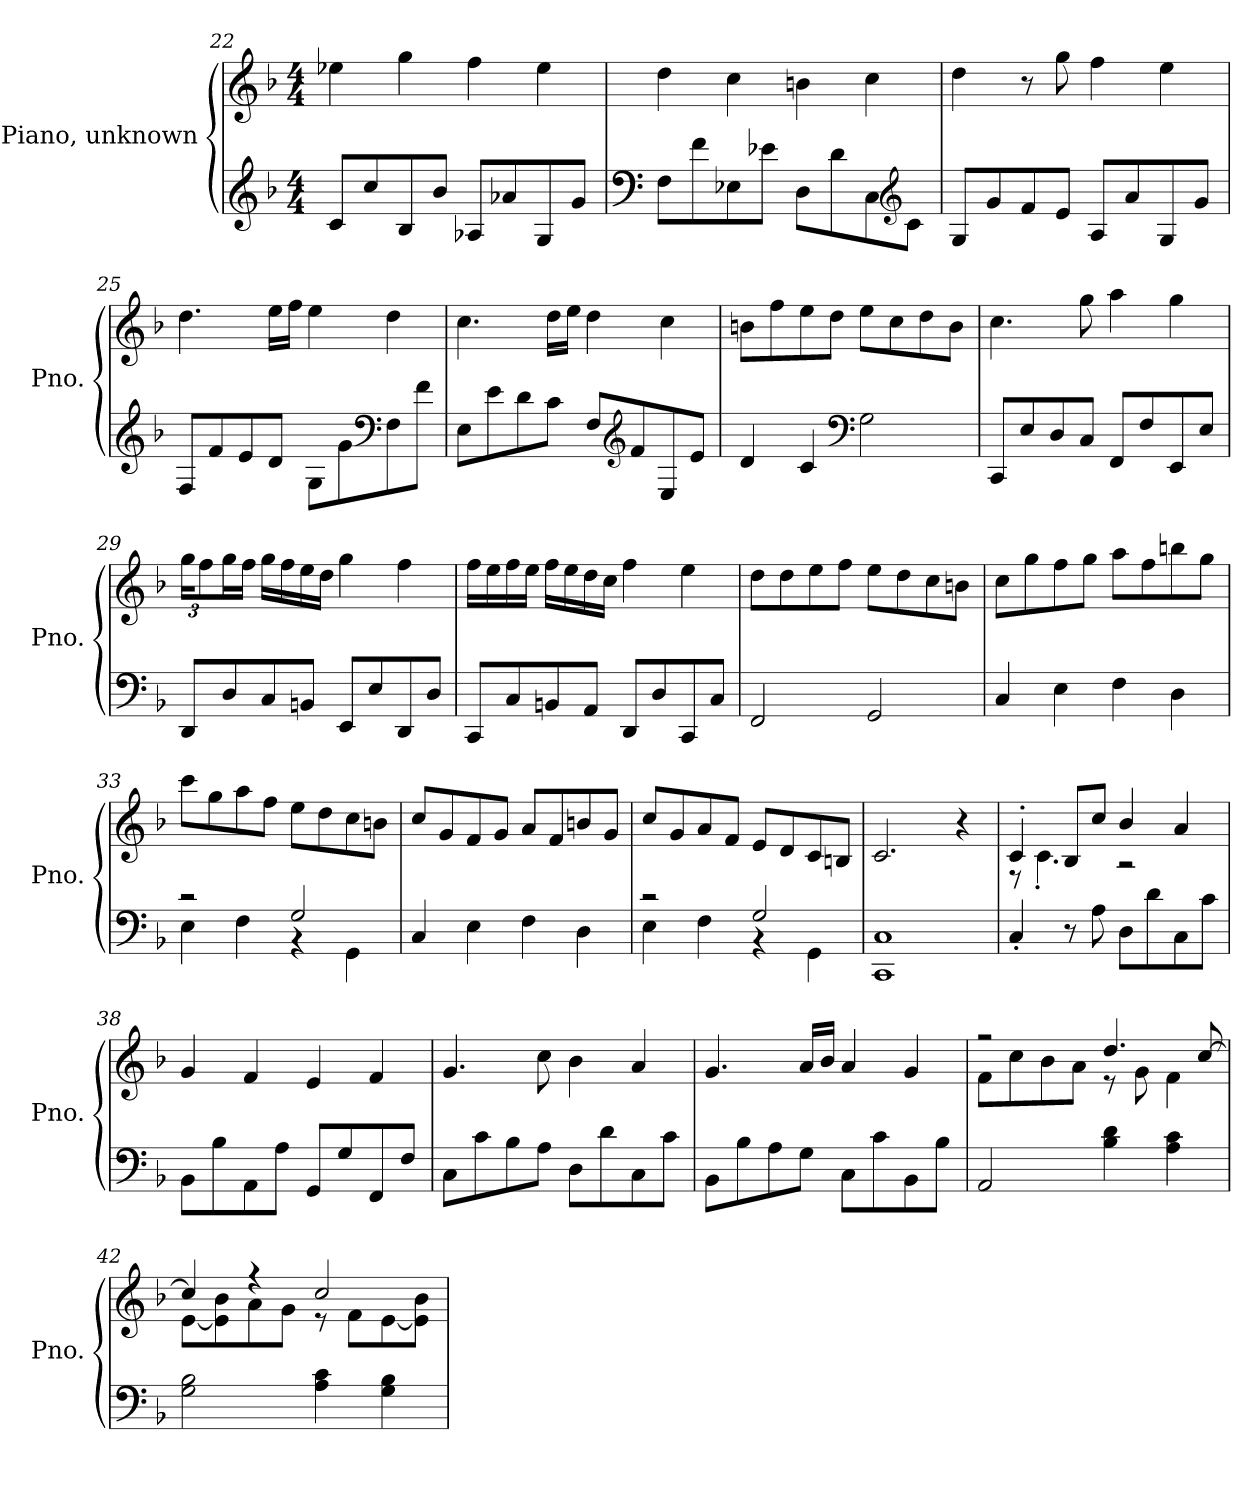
**kern	**kern
*part1	*part1
*staff2	*staff1
*I"Piano, unknown	*
*I'Pno.	*
*clefG2	*clefG2
*k[b-]	*k[b-]
*M4/4	*M4/4
=22	=22
8c/L	4ee-X\
8cc/	.
8B-/	4gg\
8b-/J	.
8A-X/L	4ff\
8a-X/	.
8G/	4ee-\
8g/J	.
!!LO:PB:g=z
=23	=23
*clefF4	*
8F\L	4dd\
8f\	.
8E-X\	4cc\
8e-X\J	.
8D\L	4bn\
8d\	.
8C\	4cc\
*clefG2	*
8c\J	.
=24	=24
8G/L	4dd\
8g/	.
8f/	8r
8e/J	8gg\
8A/L	4ff\
8a/	.
8G/	4ee\
8g/J	.
=25	=25
8F/L	4.dd\
8f/	.
8e/	.
8d/J	16ee\LL
.	16ff\JJ
8G\L	4ee\
8g\	.
*clefF4	*
8F\	4dd\
8f\J	.
=26	=26
8E\L	4.cc\
8e\	.
8d\	.
8c\J	16dd\LL
.	16ee\JJ
8F/L	4dd\
*clefG2	*
8f/	.
8E/	4cc\
8e/J	.
!!LO:LB:g=z
=27	=27
4d/	8bn\L
.	8ff\
4c/	8ee\
.	8dd\J
*clefF4	*
2G\	8ee\L
.	8cc\
.	8dd\
.	8b\J
=28	=28
8CC/L	4.cc\
8E/	.
8D/	.
8C/J	8gg\
8FF/L	4aa\
8F/	.
8EE/	4gg\
8E/J	.
=29	=29
*	*Xbrackettup
8DD/L	24gg\KL
.	12ff\
8D/	16gg\L
.	16ff\JJ
8C/	16gg\LL
.	16ff\
8BBn/J	16ee\
.	16dd\JJ
8EE/L	4gg\
8E/	.
8DD/	4ff\
8D/J	.
=30	=30
8CC/L	16ff\LL
.	16ee\
8C/	16ff\
.	16ee\JJ
8BBn/	16ff\LL
.	16ee\
8AA/J	16dd\
.	16cc\JJ
8DD/L	4ff\
8D/	.
8CC/	4ee\
8C/J	.
!!LO:LB:g=z
=31	=31
2FF/	8dd\L
.	8dd\
.	8ee\
.	8ff\J
2GG/	8ee\L
.	8dd\
.	8cc\
.	8bn\J
=32	=32
4C/	8cc\L
.	8gg\
4E\	8ff\
.	8gg\J
4F\	8aa\L
.	8ff\
4D\	8bbn\
.	8gg\J
=33	=33
*^	*
2r	4E\	8ccc\L
.	.	8gg\
.	4F\	8aa\
.	.	8ff\J
2G/	4r	8ee\L
.	.	8dd\
.	4GG\	8cc\
.	.	8bn\J
*v	*v	*
=34	=34
4C/	8cc/L
.	8g/
4E\	8f/
.	8g/J
4F\	8a/L
.	8f/
4D\	8bn/
.	8g/J
=35	=35
*^	*
2r	4E\	8cc/L
.	.	8g/
.	4F\	8a/
.	.	8f/J
2G/	4r	8e/L
.	.	8d/
.	4GG\	8c/
.	.	8Bn/J
*v	*v	*
!!LO:LB:g=z
=36	=36
1CC 1C	2.c/
.	4r
=37	=37
*	*^
4C'/	4c'/	8r
.	.	4.c'\
8r	8B-/L	.
8A\	8cc/J	.
8D\L	4b-/	2r
8d\	.	.
8C\	4a/	.
8c\J	.	.
*	*v	*v
=38	=38
8BB-\L	4g/
8B-\	.
8AA\	4f/
8A\J	.
8GG/L	4e/
8G/	.
8FF/	4f/
8F/J	.
=39	=39
8C\L	4.g/
8c\	.
8B-\	.
8A\J	8cc\
8D\L	4b-\
8d\	.
8C\	4a/
8c\J	.
=40	=40
8BB-\L	4.g/
8B-\	.
8A\	.
8G\J	16a/LL
.	16b-/JJ
8C\L	4a/
8c\	.
8BB-\	4g/
8B-\J	.
!!LO:LB:g=z
=41	=41
*	*^
2AA/	2r	8f\L
.	.	8cc\
.	.	8b-\
.	.	8a\J
4B-\ 4d\	4.dd/	8r
.	.	8g\
4A\ 4c\	.	4f\
.	[8cc/	.
=42	=42	=42
2G\ 2B-\	4cc/]	[8e\L
.	.	8e\] 8b-\
.	4r	8a\
.	.	8g\J
4A\ 4c\	2cc/	8r
.	.	8f\L
4G\ 4B-\	.	[8e\
.	.	8e\] 8b-\J
*	*v	*v
=	=
*-	*-
